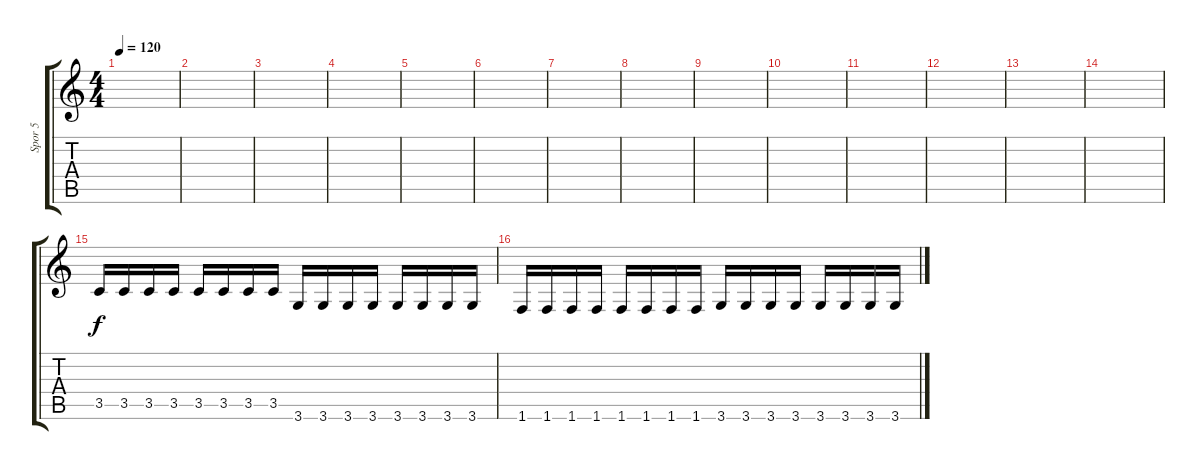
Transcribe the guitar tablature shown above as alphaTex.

\track ("Spor 5" "Spor 5") {instrument distortionguitar}
\staff {score tabs}
\tuning (E4 B3 G3 D3 A2 E2) {hide}
\ts (4 4)
\tempo 120
\clef g2
\ks c
|
|
|
|
|
|
|
|
|
|
|
|
|
|
3.5.16 3.5.16 3.5.16 3.5.16 3.5.16 3.5.16 3.5.16 3.5.16 3.6.16 3.6.16 3.6.16 3.6.16 3.6.16 3.6.16 3.6.16 3.6.16 |
1.6.16 1.6.16 1.6.16 1.6.16 1.6.16 1.6.16 1.6.16 1.6.16 3.6.16 3.6.16 3.6.16 3.6.16 3.6.16 3.6.16 3.6.16 3.6.16
